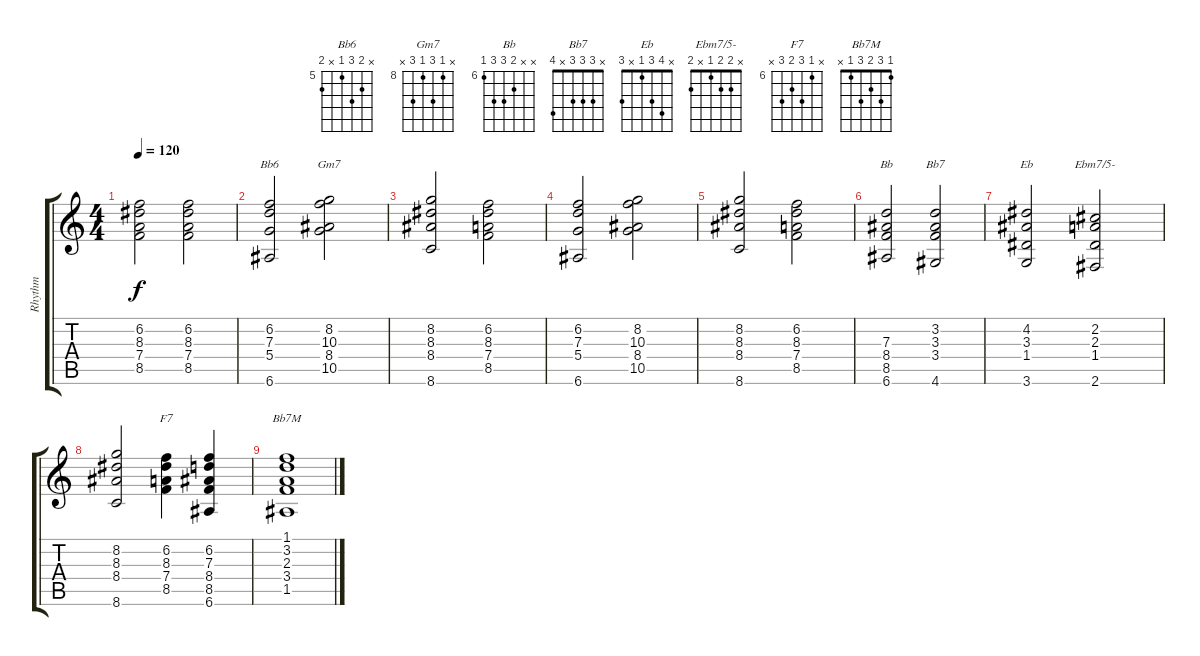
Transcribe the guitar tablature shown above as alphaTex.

\track ("Rhythm" "Rhythm") {instrument acousticguitarnylon}
\staff {score tabs}
\tuning (E4 B3 G3 D3 A2 E2) {hide}
\chord ("Bb6" x 6 7 5 x 6) {firstfret 5}
\chord ("Gm7" x 8 10 8 10 x) {firstfret 8}
\chord ("Bb" x x 7 8 8 6) {firstfret 6}
\chord ("Bb7" x 3 3 3 x 4)
\chord ("Eb" x 4 3 1 x 3)
\chord ("Ebm7/5-" x 2 2 1 x 2)
\chord ("F7" x 6 8 7 8 x) {firstfret 6}
\chord ("Bb7M" 1 3 2 3 1 x)
\ts (4 4)
\tempo 120
\clef g2
\ks c
(6.2 8.3 7.4 8.5).2{dy f} (6.2 8.3 7.4 8.5).2 |
(6.2 7.3 5.4 6.6).2{ch "Bb6"} (8.2 10.3 8.4 10.5).2{ch "Gm7"} |
(8.2 8.3 8.4 8.6).2 (6.2 8.3 7.4 8.5).2 |
(6.2 7.3 5.4 6.6).2 (8.2 10.3 8.4 10.5).2 |
(8.2 8.3 8.4 8.6).2 (6.2 8.3 7.4 8.5).2 |
(7.3 8.4 8.5 6.6).2{ch "Bb"} (3.2 3.3 3.4 4.6).2{ch "Bb7"} |
(4.2 3.3 1.4 3.6).2{ch "Eb"} (2.2 2.3 1.4 2.6).2{ch "Ebm7/5-"} |
(8.2 8.3 8.4 8.6).2 (6.2 8.3 7.4 8.5).4{ch "F7"} (6.2 7.3 8.4 8.5 6.6).4 |
(1.1 3.2 2.3 3.4 1.5).1{ch "Bb7M"}
